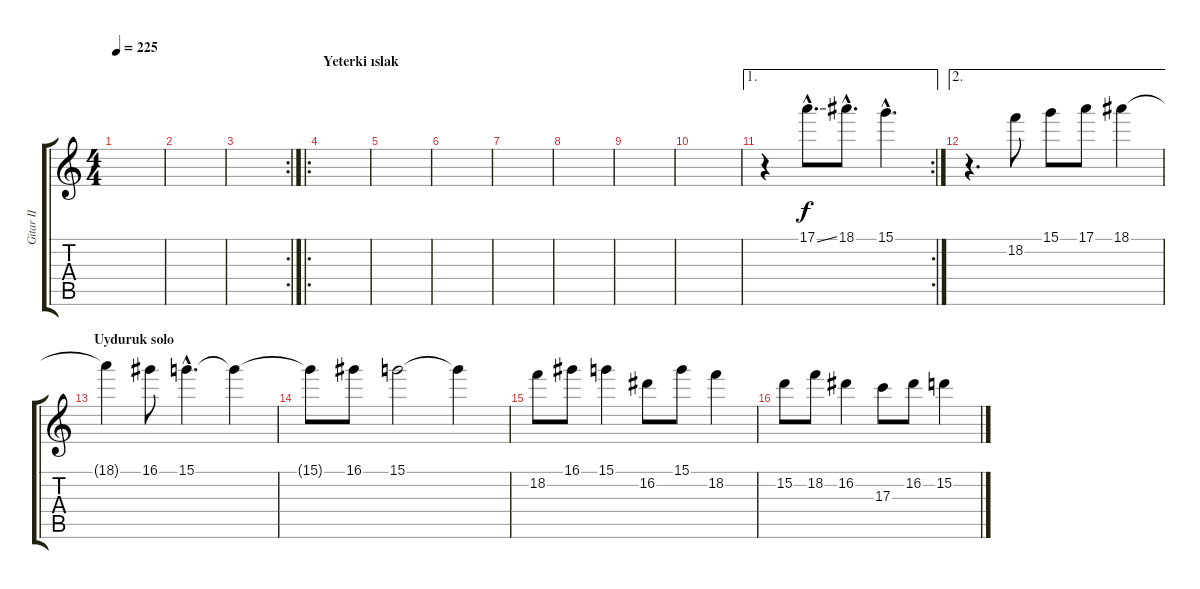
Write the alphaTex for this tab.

\track ("Gitar II" "Gitar II") {instrument distortionguitar}
\staff {score tabs}
\tuning (E4 B3 G3 D3 A2 E2) {hide}
\ts (4 4)
\tempo 225
\clef g2
\ks c
|
|
\rc 2
|
\ro
\section ("" "Yeterki ıslak")
|
|
|
|
|
|
|
\ae 1
\rc 2
r.4 17.1{ss hac}.8{d} 18.1{hac}.8{d} 15.1{hac}.4{d} |
\ae 2
r.4{d} 18.2.8 15.1.8 17.1.8 18.1.4 |
\section ("" "Uyduruk solo")
18.1{t}.4 16.1.8 15.1{hac}.4{d} 15.1{t}.4 |
15.1{t}.8 16.1.8 15.1.2 15.1{t}.4 |
18.2.8 16.1.8 15.1.4 16.2.8 15.1.8 18.2.4 |
15.2.8 18.2.8 16.2.4 17.3.8 16.2.8 15.2.4
